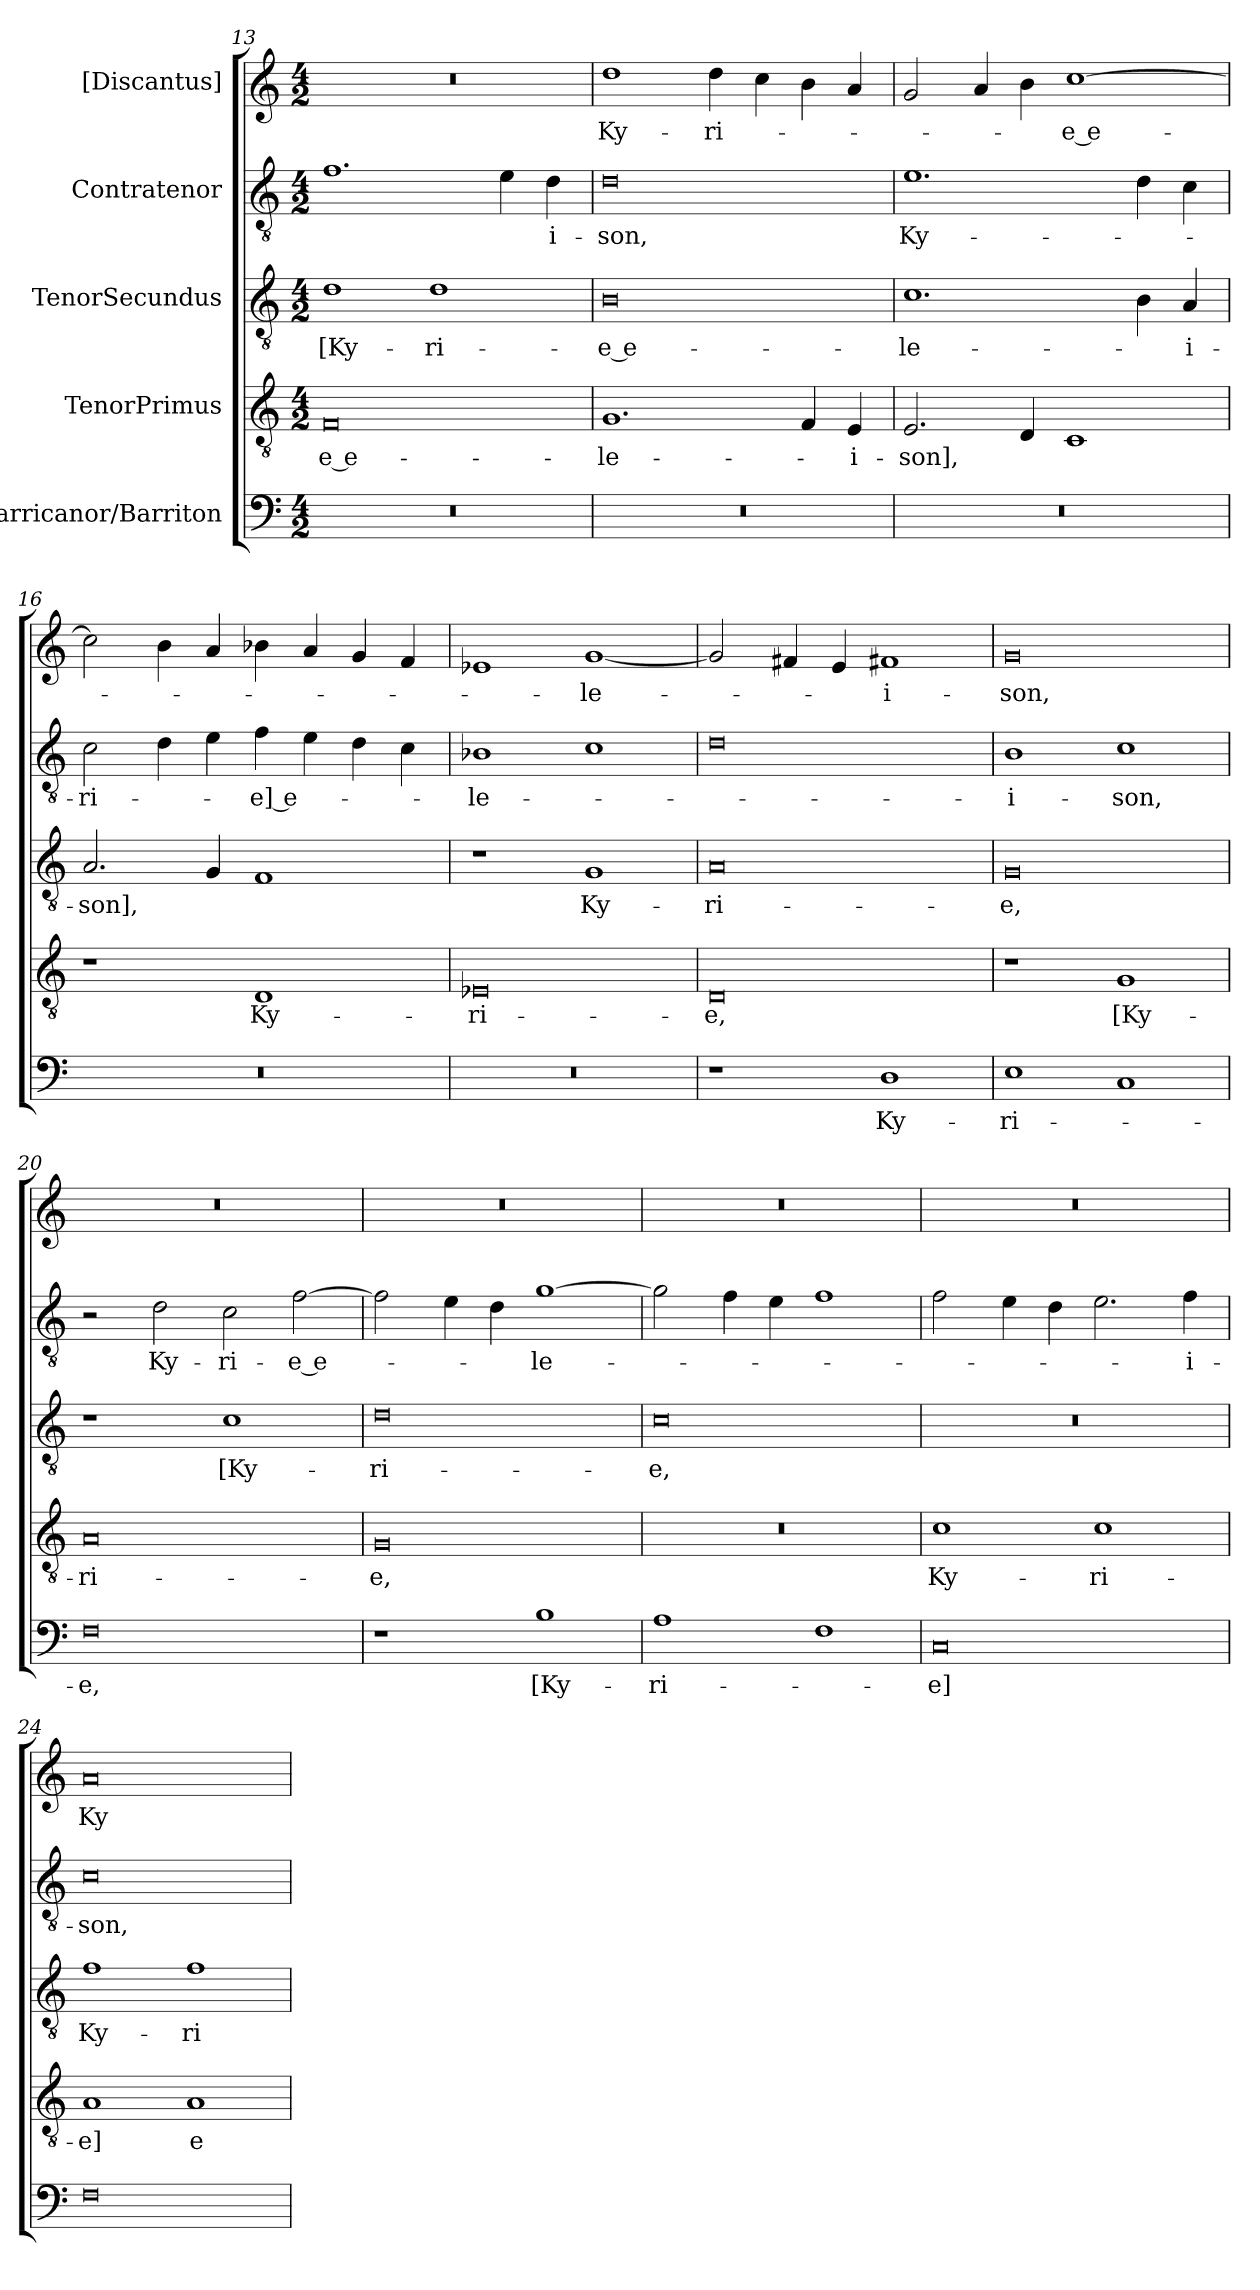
**kern	**text	**kern	**text	**kern	**text	**kern	**text	**kern	**text
*part5	*part5	*part4	*part4	*part3	*part3	*part2	*part2	*part1	*part1
*staff5	*staff5	*staff4	*staff4	*staff3	*staff3	*staff2	*staff2	*staff1	*staff1
*I"Barricanor/Barriton	*	*I"TenorPrimus	*	*I"TenorSecundus	*	*I"Contratenor	*	*I"[Discantus]	*
*clefF4	*	*clefGv2	*	*clefGv2	*	*clefGv2	*	*clefG2	*
*k[]	*	*k[]	*	*k[]	*	*k[]	*	*k[]	*
*M4/2	*	*M4/2	*	*M4/2	*	*M4/2	*	*M4/2	*
=13	=13	=13	=13	=13	=13	=13	=13	=13	=13
0r	.	0F/	-e e-	1d\	[Ky-	1.f\	.	0r	.
.	.	.	.	1d\	-ri-	.	.	.	.
.	.	.	.	.	.	4e\	.	.	.
.	.	.	.	.	.	4d\	-i-	.	.
=14	=14	=14	=14	=14	=14	=14	=14	=14	=14
0r	.	1.G/	-le-	0B\	-e e-	0d\	-son,	1dd\	Ky-
.	.	.	.	.	.	.	.	4dd\	-ri-
.	.	.	.	.	.	.	.	4cc\	.
.	.	4F/	.	.	.	.	.	4b\	.
.	.	4E/	-i-	.	.	.	.	4a/	.
=15	=15	=15	=15	=15	=15	=15	=15	=15	=15
0r	.	2.E/	-son],	1.c\	-le-	1.e\	Ky-	2g/	.
.	.	.	.	.	.	.	.	4a/	.
.	.	4D/	.	.	.	.	.	4b\	.
.	.	1C/	.	.	.	.	.	[1cc\	-e e-
.	.	.	.	4B\	.	4d\	.	.	.
.	.	.	.	4A/	-i-	4c\	.	.	.
=16	=16	=16	=16	=16	=16	=16	=16	=16	=16
0r	.	1r	.	2.A/	-son],	2c\	-ri-	2cc\]	.
.	.	.	.	.	.	4d\	.	4b\	.
.	.	.	.	4G/	.	4e\	.	4a/	.
.	.	1D/	Ky-	1F/	.	4f\	-e] e-	4b-X\	.
.	.	.	.	.	.	4e\	.	4a/	.
.	.	.	.	.	.	4d\	.	4g/	.
.	.	.	.	.	.	4c\	.	4f/	.
=17	=17	=17	=17	=17	=17	=17	=17	=17	=17
0r	.	0E-X/	-ri-	1r	.	1B-X\	-le-	1e-X/	.
.	.	.	.	1G/	Ky-	1c\	.	[1g/	-le-
=18	=18	=18	=18	=18	=18	=18	=18	=18	=18
1r	.	0D/	-e,	0A/	-ri-	0d\	.	2g/]	.
.	.	.	.	.	.	.	.	4f#X/	.
.	.	.	.	.	.	.	.	4e/	.
1D\	Ky-	.	.	.	.	.	.	1f#X/	-i-
=19	=19	=19	=19	=19	=19	=19	=19	=19	=19
1E\	-ri-	1r	.	0G/	-e,	1B\	-i-	0g/	-son,
1C/	.	1G/	[Ky-	.	.	1c\	-son,	.	.
=20	=20	=20	=20	=20	=20	=20	=20	=20	=20
0F\	-e,	0A/	-ri-	1r	.	2r	.	0r	.
.	.	.	.	.	.	2d\	Ky-	.	.
.	.	.	.	1c\	[Ky-	2c\	-ri-	.	.
.	.	.	.	.	.	[2f\	-e e-	.	.
=21	=21	=21	=21	=21	=21	=21	=21	=21	=21
1r	.	0G/	-e,	0d\	-ri-	2f\]	.	0r	.
.	.	.	.	.	.	4e\	.	.	.
.	.	.	.	.	.	4d\	.	.	.
1B\	[Ky-	.	.	.	.	[1g\	-le-	.	.
=22	=22	=22	=22	=22	=22	=22	=22	=22	=22
1A\	-ri-	0r	.	0c\	-e,	2g\]	.	0r	.
.	.	.	.	.	.	4f\	.	.	.
.	.	.	.	.	.	4e\	.	.	.
1F\	.	.	.	.	.	1f\	.	.	.
=23	=23	=23	=23	=23	=23	=23	=23	=23	=23
0C/	-e]	1c\	Ky-	0r	.	2f\	.	0r	.
.	.	.	.	.	.	4e\	.	.	.
.	.	.	.	.	.	4d\	.	.	.
.	.	1c\	-ri-	.	.	2.e\	.	.	.
.	.	.	.	.	.	4f\	-i-	.	.
=24	=24	=24	=24	=24	=24	=24	=24	=24	=24
0F\	.	1A/	-e]	1f\	Ky-	0c\	-son,	0a/	Ky-
.	.	1A/	e-	1f\	-ri-	.	.	.	.
=	=	=	=	=	=	=	=	=	=
*-	*-	*-	*-	*-	*-	*-	*-	*-	*-
